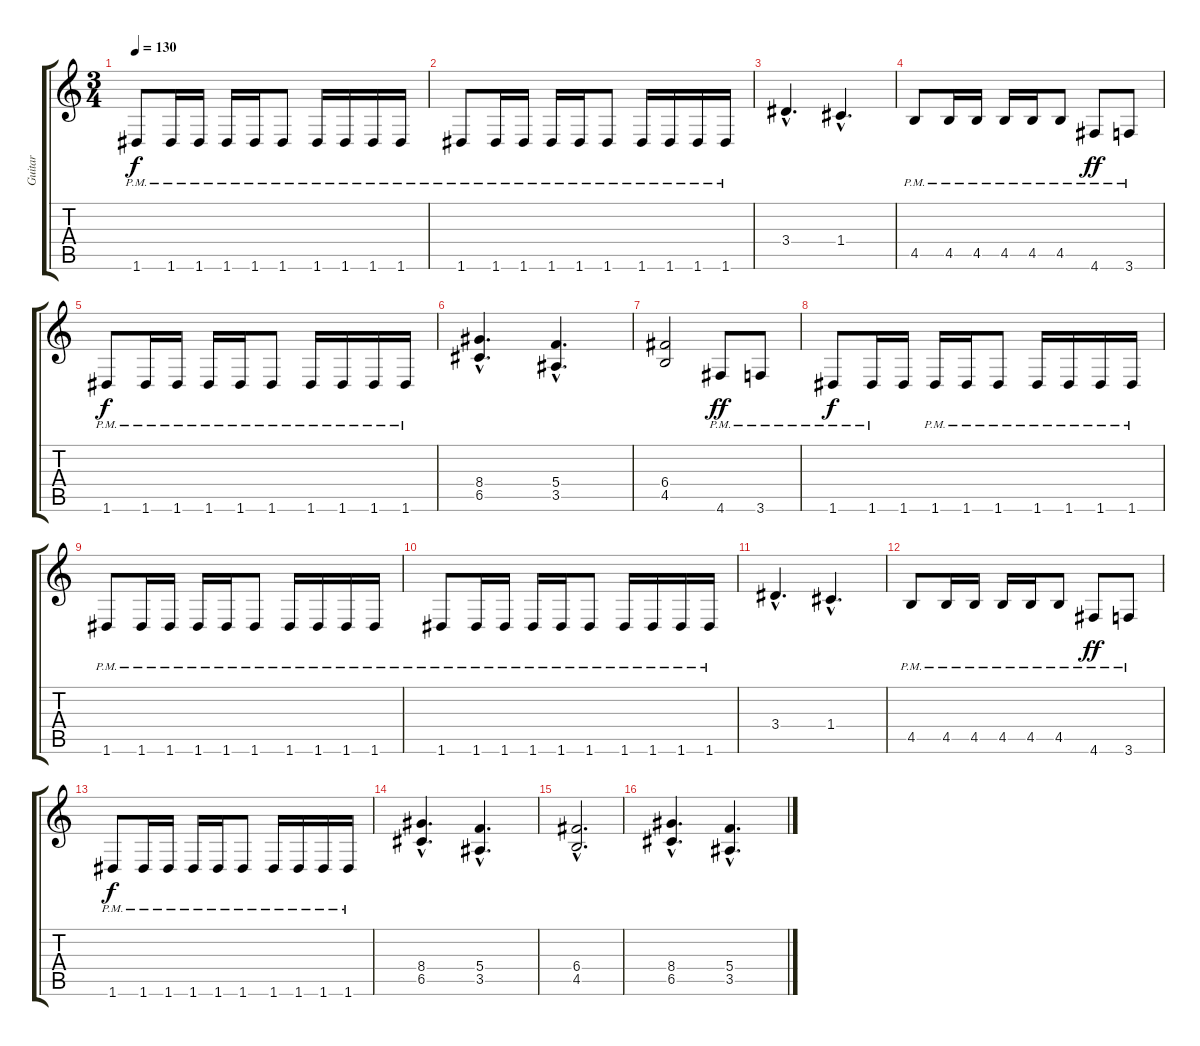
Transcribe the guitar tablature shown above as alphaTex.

\track ("Guitar" "Guitar") {instrument distortionguitar}
\staff {score tabs}
\tuning (D4 A3 F3 C3 G2 D2) {hide}
\ts (3 4)
\tempo 130
\clef g2
\ks c
1.6{pm}.8{dy f} 1.6{pm}.16 1.6{pm}.16 1.6{pm}.16 1.6{pm}.16 1.6{pm}.8 1.6{pm}.16 1.6{pm}.16 1.6{pm}.16 1.6{pm}.16 |
1.6{pm}.8 1.6{pm}.16 1.6{pm}.16 1.6{pm}.16 1.6{pm}.16 1.6{pm}.8 1.6{pm}.16 1.6{pm}.16 1.6{pm}.16 1.6{pm}.16 |
3.4{hac}.4{d} 1.4{hac}.4{d} |
4.5{pm}.8 4.5{pm}.16 4.5{pm}.16 4.5{pm}.16 4.5{pm}.16 4.5{pm}.8 4.6{pm}.8{dy ff} 3.6{pm}.8 |
1.6{pm}.8{dy f} 1.6{pm}.16 1.6{pm}.16 1.6{pm}.16 1.6{pm}.16 1.6{pm}.8 1.6{pm}.16 1.6{pm}.16 1.6{pm}.16 1.6{pm}.16 |
(8.4{hac} 6.5{hac}).4{d} (5.4{hac} 3.5{hac}).4{d} |
(6.4 4.5).2 4.6{pm}.8{dy ff} 3.6{pm}.8 |
1.6{pm}.8{dy f} 1.6{pm}.16 1.6.16 1.6{pm}.16 1.6{pm}.16 1.6{pm}.8 1.6{pm}.16 1.6{pm}.16 1.6{pm}.16 1.6{pm}.16 |
1.6{pm}.8 1.6{pm}.16 1.6{pm}.16 1.6{pm}.16 1.6{pm}.16 1.6{pm}.8 1.6{pm}.16 1.6{pm}.16 1.6{pm}.16 1.6{pm}.16 |
1.6{pm}.8 1.6{pm}.16 1.6{pm}.16 1.6{pm}.16 1.6{pm}.16 1.6{pm}.8 1.6{pm}.16 1.6{pm}.16 1.6{pm}.16 1.6{pm}.16 |
3.4{hac}.4{d} 1.4{hac}.4{d} |
4.5{pm}.8 4.5{pm}.16 4.5{pm}.16 4.5{pm}.16 4.5{pm}.16 4.5{pm}.8 4.6{pm}.8{dy ff} 3.6{pm}.8 |
1.6{pm}.8{dy f} 1.6{pm}.16 1.6{pm}.16 1.6{pm}.16 1.6{pm}.16 1.6{pm}.8 1.6{pm}.16 1.6{pm}.16 1.6{pm}.16 1.6{pm}.16 |
(8.4{hac} 6.5{hac}).4{d} (5.4{hac} 3.5{hac}).4{d} |
(6.4{hac} 4.5{hac}).2{d} |
(8.4{hac} 6.5{hac}).4{d} (5.4{hac} 3.5{hac}).4{d}
